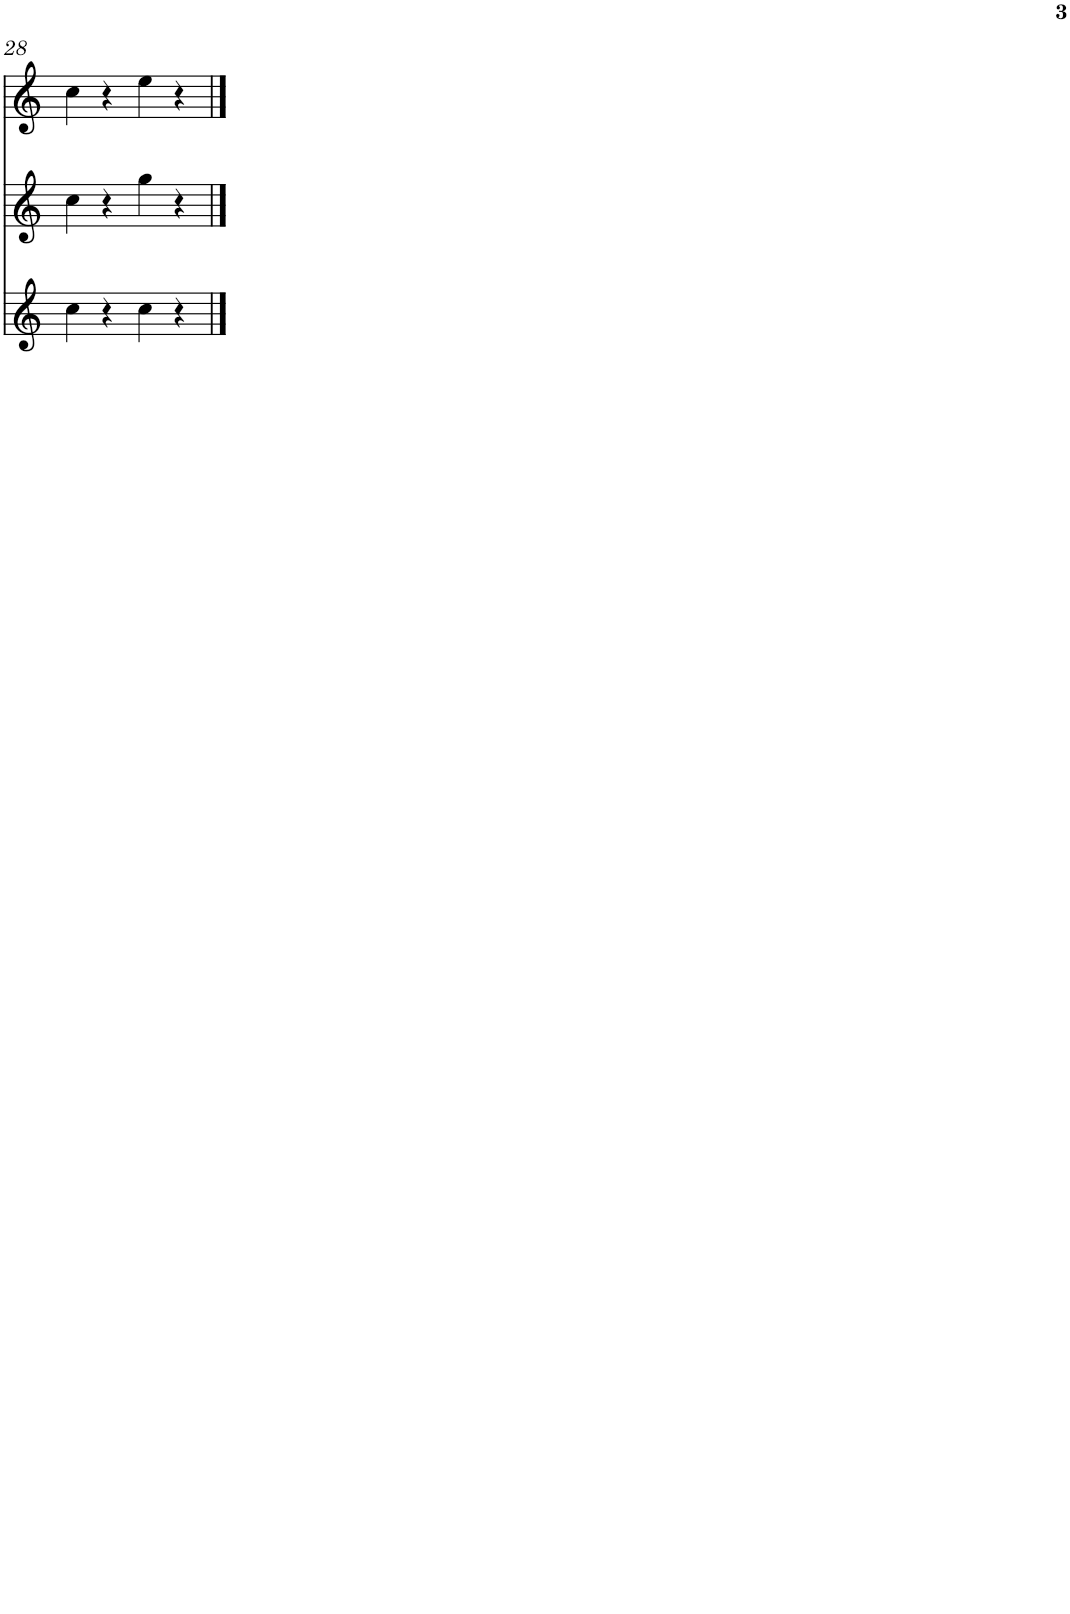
**kern	**kern	**kern
*part3	*part2	*part1
*staff3	*staff2	*staff1
*I"Gralla 3	*I"Gralla 2	*I"Gralla 1
!!LO:PB:g=z
*clefG2	*clefG2	*clefG2
*k[]	*k[]	*k[]
*M4/4	*M4/4	*M4/4
=28	=28	=28
4cc\	4cc\	4cc\
4r	4r	4r
4cc\	4gg\	4ee\
4r	4r	4r
==	==	==
*-	*-	*-
